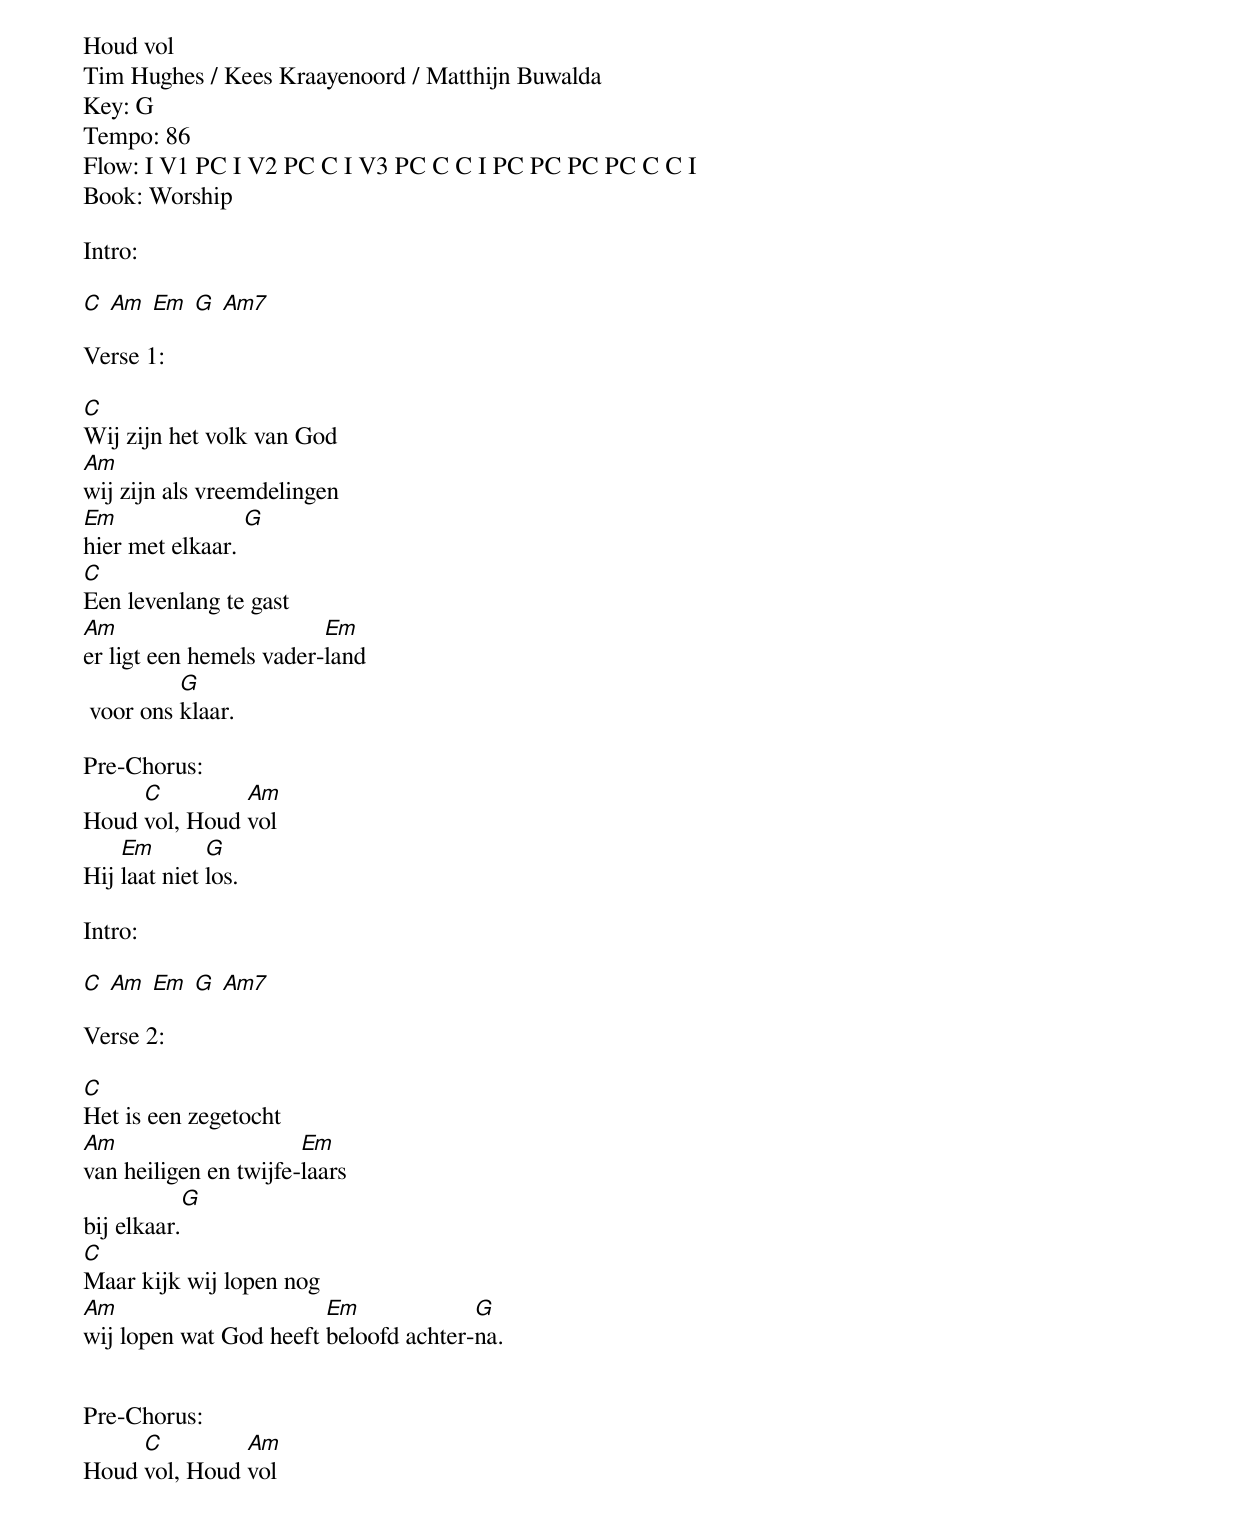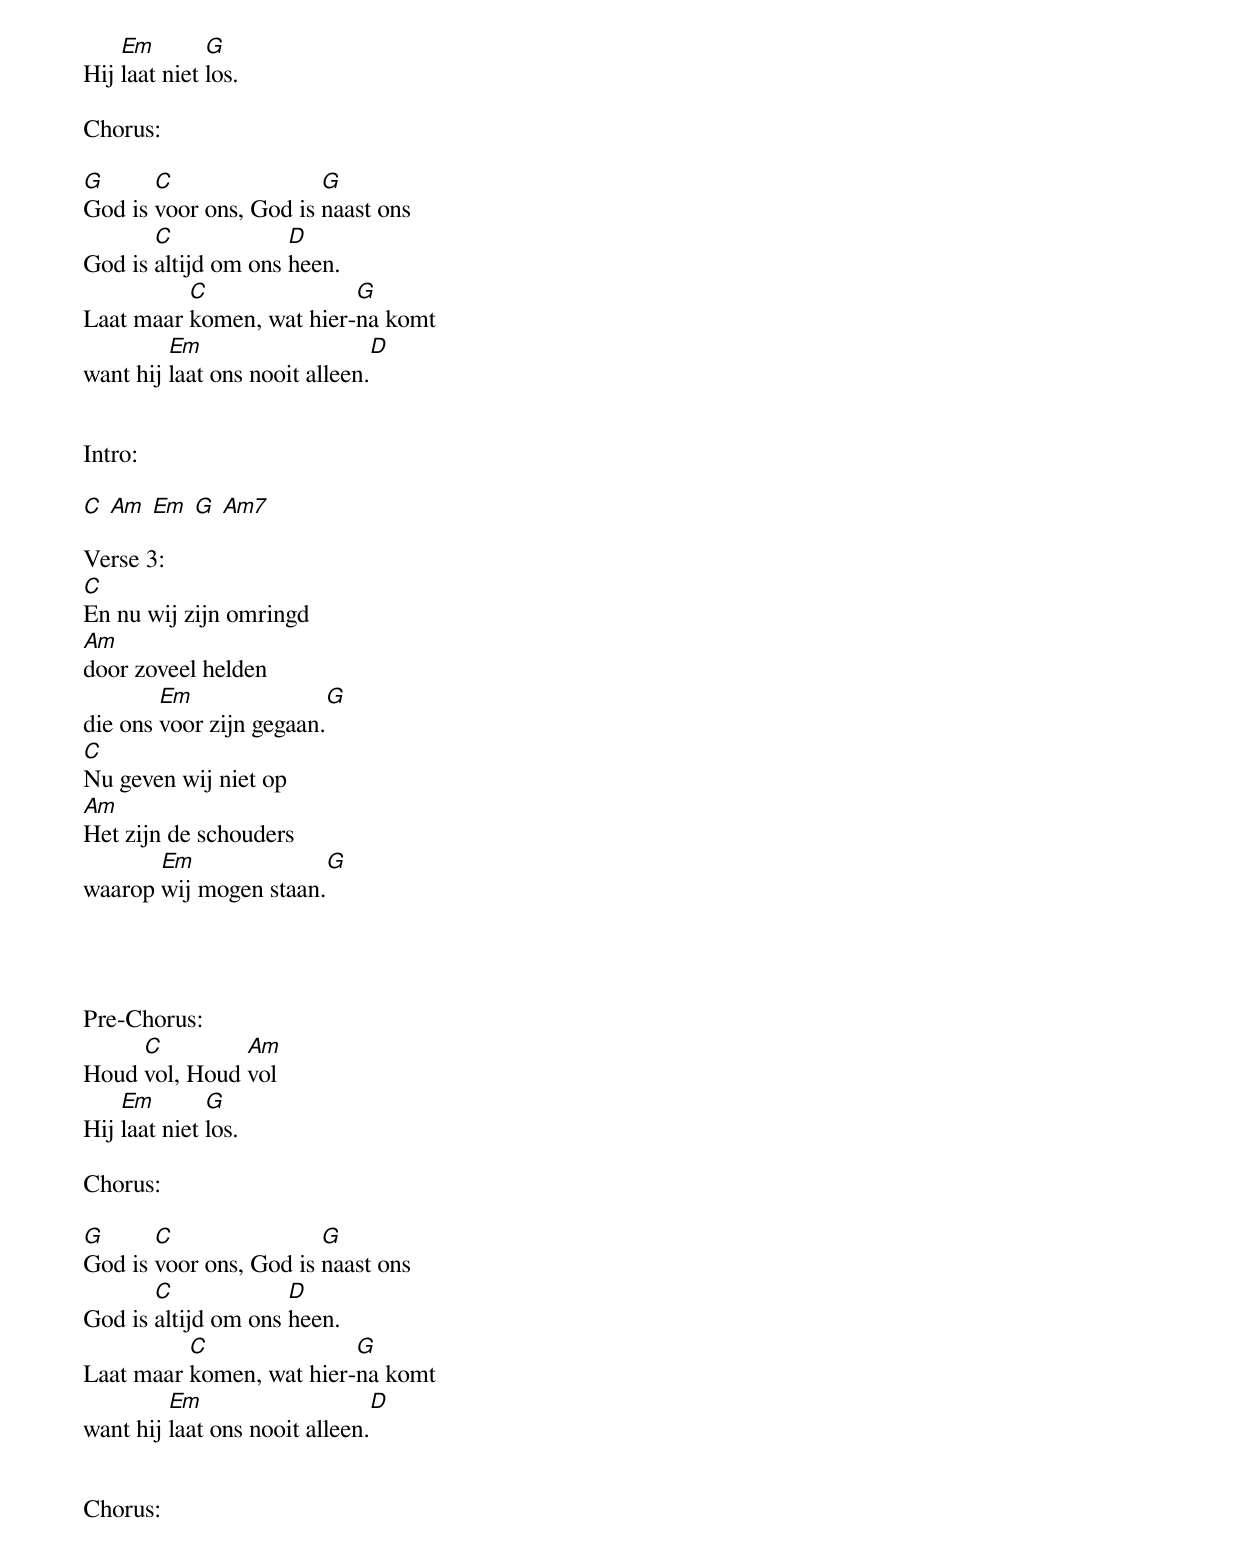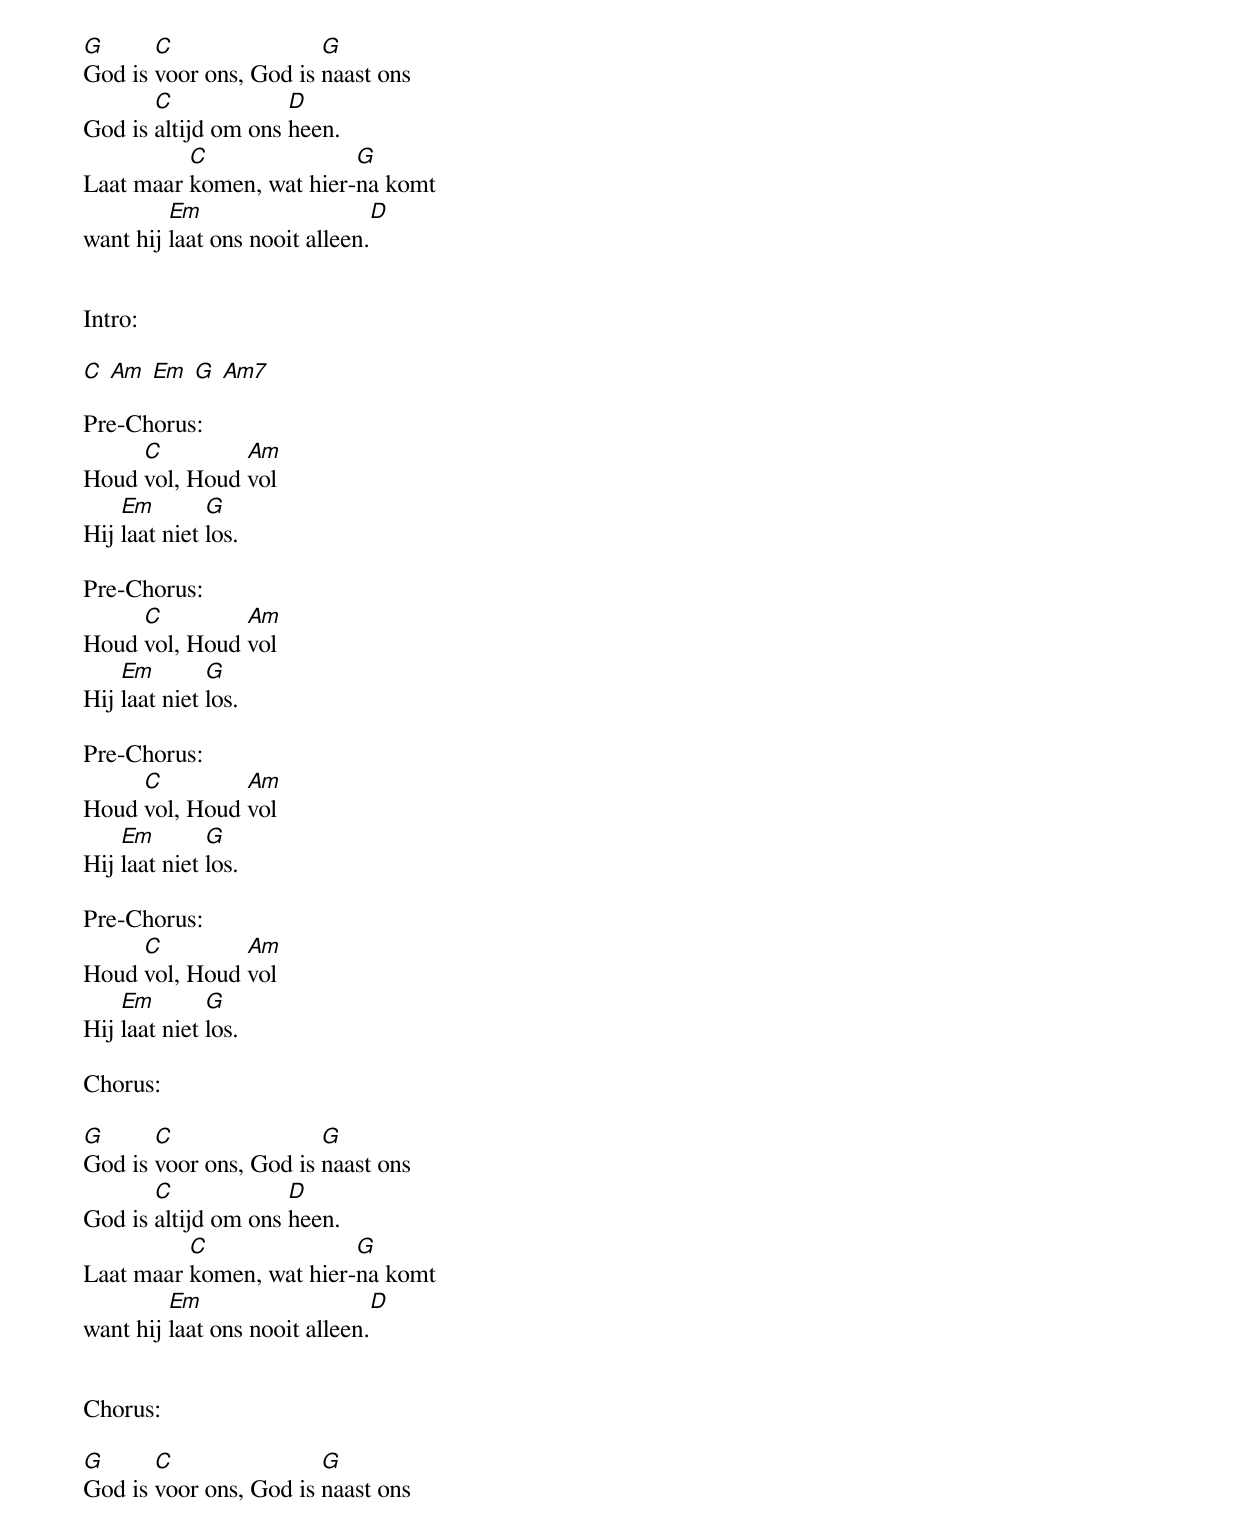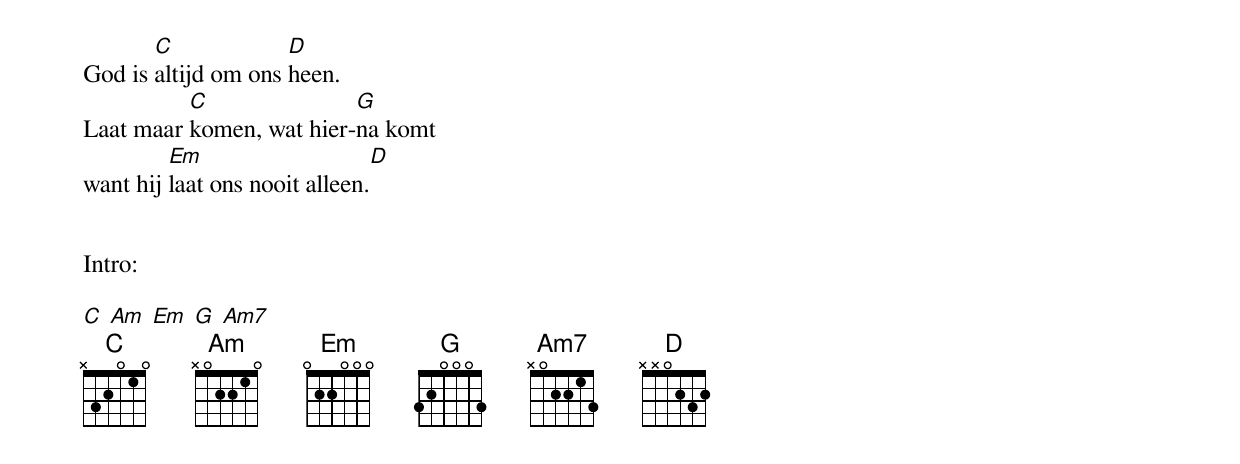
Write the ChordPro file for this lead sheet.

Houd vol
Tim Hughes / Kees Kraayenoord / Matthijn Buwalda
Key: G
Tempo: 86
Flow: I V1 PC I V2 PC C I V3 PC C C I PC PC PC PC C C I
Book: Worship

Intro:

[C] [Am] [Em] [G] [Am7]

Verse 1:

[C]Wij zijn het volk van God
[Am]wij zijn als vreemdelingen
[Em]hier met elkaar. [G]
[C]Een levenlang te gast
[Am]er ligt een hemels vader-[Em]land
 voor ons [G]klaar.

Pre-Chorus:
Houd [C]vol, Houd [Am]vol
Hij [Em]laat niet [G]los.

Intro:

[C] [Am] [Em] [G] [Am7]

Verse 2:

[C]Het is een zegetocht
[Am]van heiligen en twijfe-[Em]laars
bij elkaar.[G]
[C]Maar kijk wij lopen nog
[Am]wij lopen wat God heeft [Em]beloofd achter-[G]na.


Pre-Chorus:
Houd [C]vol, Houd [Am]vol
Hij [Em]laat niet [G]los.

Chorus:

[G]God is [C]voor ons, God is [G]naast ons
God is [C]altijd om ons [D]heen.
Laat maar [C]komen, wat hier-[G]na komt
want hij [Em]laat ons nooit alleen.[D]


Intro:

[C] [Am] [Em] [G] [Am7]

Verse 3:
[C]En nu wij zijn omringd
[Am]door zoveel helden
die ons [Em]voor zijn gegaan.[G]
[C]Nu geven wij niet op
[Am]Het zijn de schouders
waarop [Em]wij mogen staan.[G]




Pre-Chorus:
Houd [C]vol, Houd [Am]vol
Hij [Em]laat niet [G]los.

Chorus:

[G]God is [C]voor ons, God is [G]naast ons
God is [C]altijd om ons [D]heen.
Laat maar [C]komen, wat hier-[G]na komt
want hij [Em]laat ons nooit alleen.[D]


Chorus:

[G]God is [C]voor ons, God is [G]naast ons
God is [C]altijd om ons [D]heen.
Laat maar [C]komen, wat hier-[G]na komt
want hij [Em]laat ons nooit alleen.[D]


Intro:

[C] [Am] [Em] [G] [Am7]

Pre-Chorus:
Houd [C]vol, Houd [Am]vol
Hij [Em]laat niet [G]los.

Pre-Chorus:
Houd [C]vol, Houd [Am]vol
Hij [Em]laat niet [G]los.

Pre-Chorus:
Houd [C]vol, Houd [Am]vol
Hij [Em]laat niet [G]los.

Pre-Chorus:
Houd [C]vol, Houd [Am]vol
Hij [Em]laat niet [G]los.

Chorus:

[G]God is [C]voor ons, God is [G]naast ons
God is [C]altijd om ons [D]heen.
Laat maar [C]komen, wat hier-[G]na komt
want hij [Em]laat ons nooit alleen.[D]


Chorus:

[G]God is [C]voor ons, God is [G]naast ons
God is [C]altijd om ons [D]heen.
Laat maar [C]komen, wat hier-[G]na komt
want hij [Em]laat ons nooit alleen.[D]


Intro:

[C] [Am] [Em] [G] [Am7]
